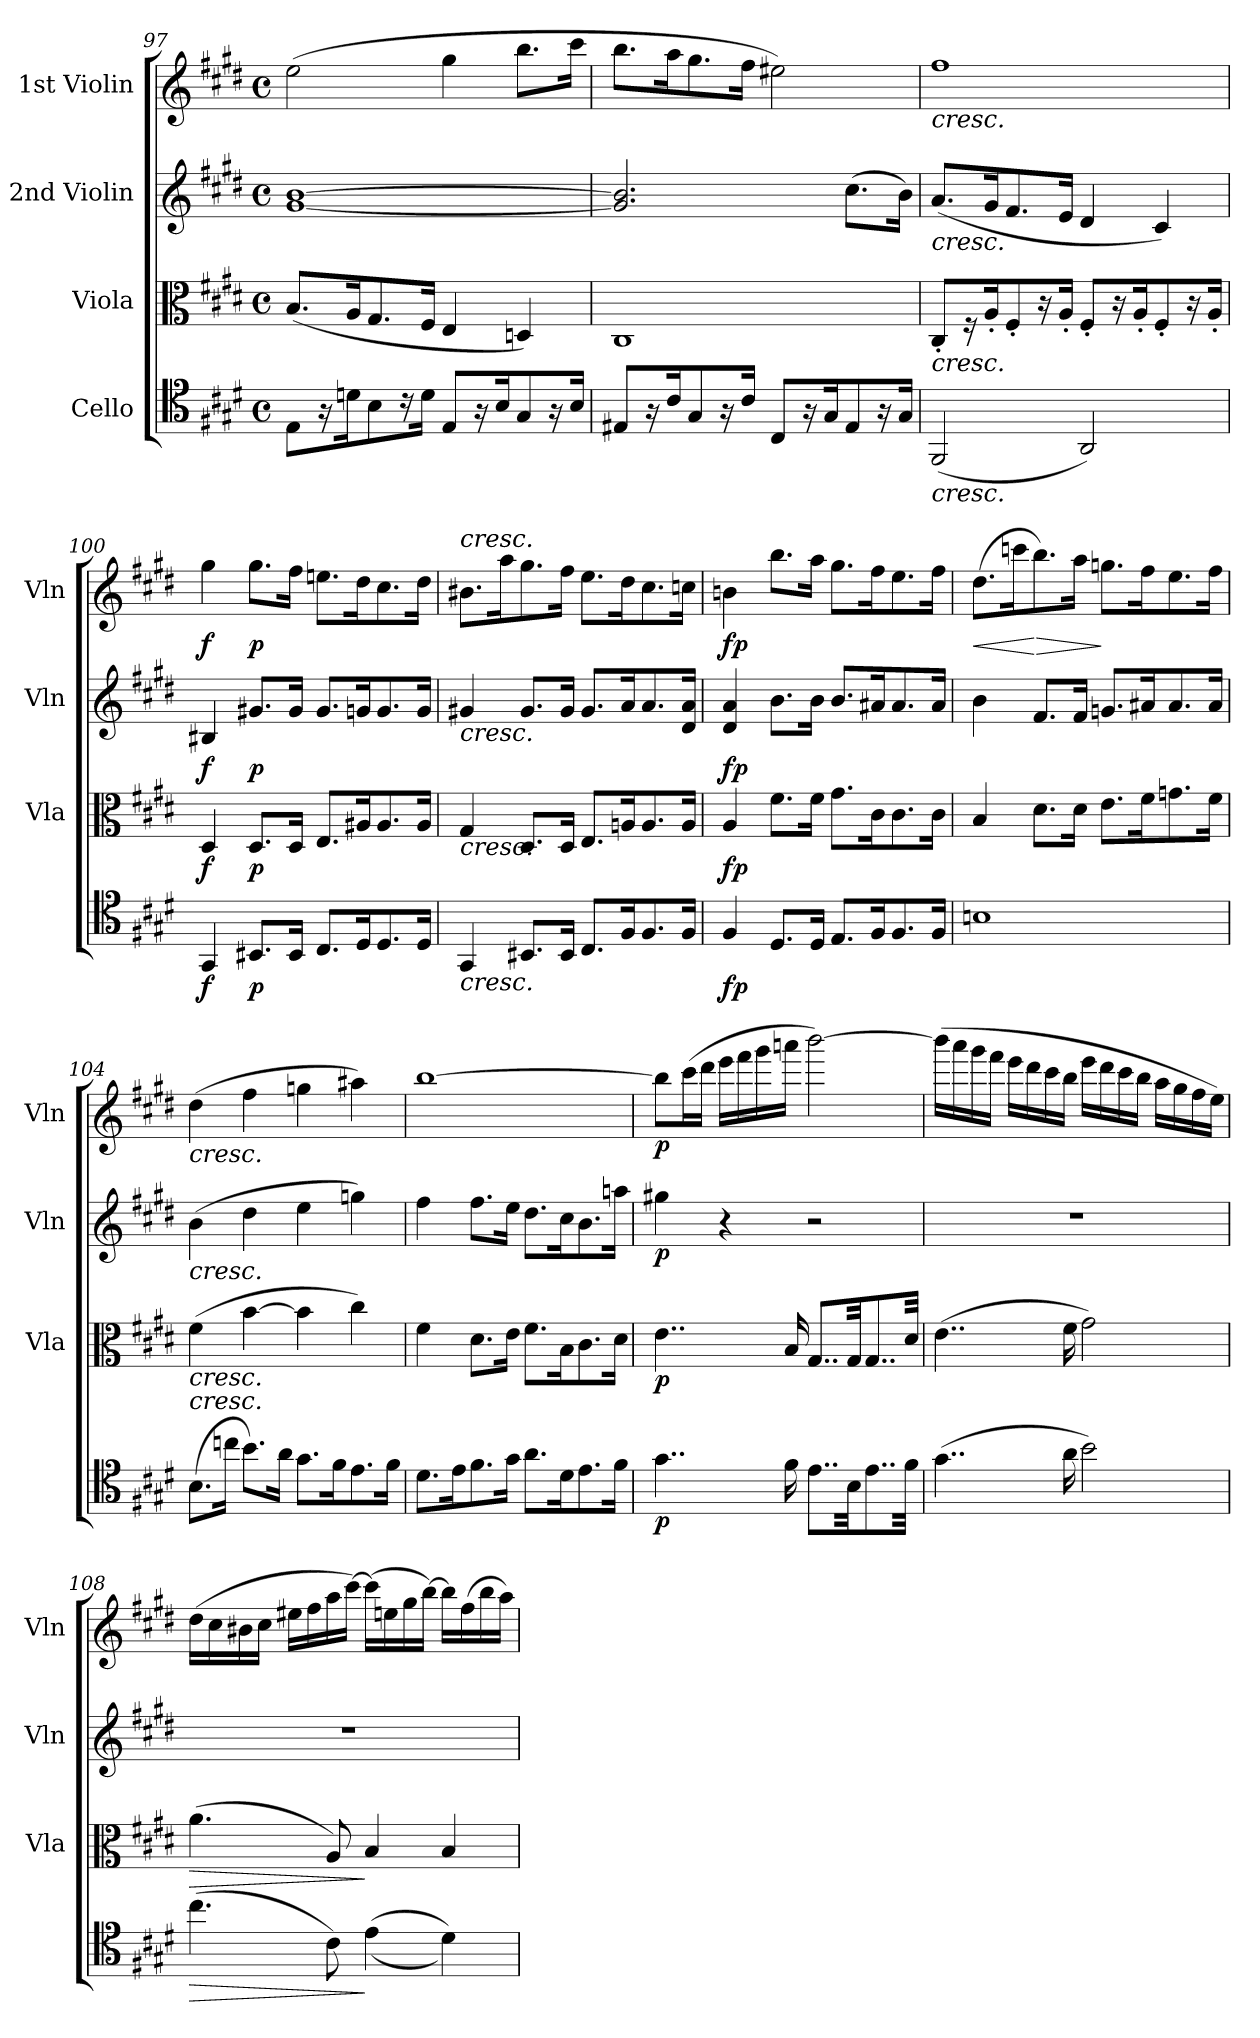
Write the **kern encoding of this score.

**kern	**dynam	**kern	**dynam	**kern	**dynam	**kern	**dynam
*part4	*part4	*part3	*part3	*part2	*part2	*part1	*part1
*staff4	*staff4	*staff3	*staff3	*staff2	*staff2	*staff1	*staff1
*I"Cello	*	*I"Viola	*	*I"2nd Violin	*	*I"1st Violin	*
*	*	*I'Vla	*	*I'Vln	*	*I'Vln	*
*clefC4	*	*clefC3	*	*clefG2	*	*clefG2	*
*k[f#c#g#d#]	*	*k[f#c#g#d#]	*	*k[f#c#g#d#]	*	*k[f#c#g#d#]	*
*M4/4	*	*M4/4	*	*M4/4	*	*M4/4	*
*met(c)	*	*met(c)	*	*met(c)	*	*met(c)	*
=97	=97	=97	=97	=97	=97	=97	=97
8EL	.	(8.BL	.	[1g# [1b	.	(2ee	.
16r	.	.	.	.	.	.	.
16dnK	.	16AK	.	.	.	.	.
8B	.	8.G#	.	.	.	.	.
16r	.	.	.	.	.	.	.
16dJk	.	16F#Jk	.	.	.	.	.
8EL	.	4E	.	.	.	4gg#	.
16r	.	.	.	.	.	.	.
16BK	.	.	.	.	.	.	.
8G#	.	4Dn)	.	.	.	8.bbL	.
16r	.	.	.	.	.	.	.
16BJk	.	.	.	.	.	16ccc#Jk	.
=98	=98	=98	=98	=98	=98	=98	=98
8E#XL	.	1C#	.	2.g#] 2.b]	.	8.bbL	.
16r	.	.	.	.	.	.	.
16c#K	.	.	.	.	.	16aaK	.
8G#	.	.	.	.	.	8.gg#	.
16r	.	.	.	.	.	.	.
16c#Jk	.	.	.	.	.	16ff#Jk	.
8C#L	.	.	.	.	.	2ee#X)	.
16r	.	.	.	.	.	.	.
16G#K	.	.	.	.	.	.	.
8E#	.	.	.	(8.cc#L	.	.	.
16r	.	.	.	.	.	.	.
16G#Jk	.	.	.	16bJk)	.	.	.
=99	=99	=99	=99	=99	=99	=99	=99
!	!	!	!	!	!	!LO:TX:b:i:t=cresc.	!
!	!	!	!	!LO:TX:b:i:t=cresc.	!	!	!
!	!	!LO:TX:b:i:t=cresc.	!	!	!	!	!
!LO:TX:b:i:t=cresc.	!	!	!	!	!	!	!
(2FF#	.	8C#'L	.	(8.aL	.	1ff#	.
.	.	16r	.	.	.	.	.
.	.	16A'K	.	16g#K	.	.	.
.	.	8F#'	.	8.f#	.	.	.
.	.	16r	.	.	.	.	.
.	.	16A'Jk	.	16eJk	.	.	.
2AA)	.	8F#'L	.	4d#	.	.	.
.	.	16r	.	.	.	.	.
.	.	16A'K	.	.	.	.	.
.	.	8F#'	.	4c#)	.	.	.
.	.	16r	.	.	.	.	.
.	.	16A'Jk	.	.	.	.	.
=100	=100	=100	=100	=100	=100	=100	=100
4GG#	f	4D#	f	4B#X	f	4gg#	f
8.BB#XL	p	8.D#L	p	8.g#XL	p	8.gg#L	p
16BB#Jk	.	16D#Jk	.	16g#Jk	.	16ff#Jk	.
8.C#L	.	8.EL	.	8.g#L	.	8.eenL	.
16D#K	.	16A#XK	.	16gnK	.	16dd#K	.
8.D#	.	8.A#	.	8.g	.	8.cc#	.
16D#Jk	.	16A#Jk	.	16gJk	.	16dd#Jk	.
=101	=101	=101	=101	=101	=101	=101	=101
!	!	!	!	!	!	!LO:TX:a:i:t=cresc.	!
!	!	!	!	!LO:TX:b:i:t=cresc.	!	!	!
!	!	!LO:TX:b:i:t=cresc.	!	!	!	!	!
!LO:TX:b:i:t=cresc.	!	!	!	!	!	!	!
4GG#	.	4G#	.	4g#X	.	8.b#XL	.
.	.	.	.	.	.	16aaK	.
8.BB#XL	.	8.D#L	.	8.g#L	.	8.gg#	.
16BB#Jk	.	16D#Jk	.	16g#Jk	.	16ff#Jk	.
8.C#L	.	8.EL	.	8.g#L	.	8.eeL	.
16F#K	.	16AnK	.	16aK	.	16dd#K	.
8.F#	.	8.A	.	8.a	.	8.cc#	.
16F#Jk	.	16AJk	.	16d# 16aJk	.	16ccnJk	.
=102	=102	=102	=102	=102	=102	=102	=102
4F#	fp	4A	fp	4d# 4a	fp	4bn	fp
8.D#L	.	8.f#L	.	8.bL	.	8.bbL	.
16D#Jk	.	16f#Jk	.	16bJk	.	16aaJk	.
8.EL	.	8.g#L	.	8.bL	.	8.gg#L	.
16F#K	.	16c#K	.	16a#XK	.	16ff#K	.
8.F#	.	8.c#	.	8.a#	.	8.ee	.
16F#Jk	.	16c#Jk	.	16a#Jk	.	16ff#Jk	.
=103	=103	=103	=103	=103	=103	=103	=103
!	!	!	!	!	!	!	!LO:HP:b
1Bn	.	4B	.	4b	.	(8.dd#L	<
.	.	.	.	.	.	16cccnK	.
!	!	!	!	!	!	!	!LO:HP:n=1:b
.	.	8.d#L	.	8.f#L	.	8.bb)	[ >
.	.	16d#Jk	.	16f#Jk	.	16aaJk	.
.	.	8.eL	.	8.gnL	.	8.ggnL	]
.	.	16f#K	.	16a#XK	.	16ff#K	.
.	.	8.gn	.	8.a#	.	8.ee	.
.	.	16f#Jk	.	16a#Jk	.	16ff#Jk	.
=104	=104	=104	=104	=104	=104	=104	=104
!	!	!	!	!	!	!LO:TX:b:i:t=cresc.	!
!	!	!	!	!LO:TX:b:i:t=cresc.	!	!	!
!	!	!LO:TX:b:i:t=cresc.	!	!	!	!	!
!LO:TX:a:i:t=cresc.	!	!	!	!	!	!	!
(8.BL	.	(4f#	.	(4b	.	(4dd#	.
16ccnJk	.	.	.	.	.	.	.
8.bL)	.	[4b	.	4dd#	.	4ff#	.
16aJk	.	.	.	.	.	.	.
8.g#L	.	4b]	.	4ee	.	4ggn	.
16f#K	.	.	.	.	.	.	.
8.e	.	4cc#)	.	4ggn)	.	4aa#X)	.
16f#Jk	.	.	.	.	.	.	.
=105	=105	=105	=105	=105	=105	=105	=105
8.d#L	.	4f#	.	4ff#	.	[1bb	.
16eK	.	.	.	.	.	.	.
8.f#	.	8.d#L	.	8.ff#L	.	.	.
16g#Jk	.	16eJk	.	16eeJk	.	.	.
8.aL	.	8.f#L	.	8.dd#L	.	.	.
16d#K	.	16BK	.	16cc#K	.	.	.
8.e	.	8.c#	.	8.b	.	.	.
16f#Jk	.	16d#Jk	.	16aanJk	.	.	.
=106	=106	=106	=106	=106	=106	=106	=106
4..g#	p	4..e	p	4gg#X	p	8bbL]	p
.	.	.	.	.	.	(16ccc#L	.
.	.	.	.	.	.	16ddd#JJ	.
.	.	.	.	4r	.	16eeeLL	.
.	.	.	.	.	.	16fff#	.
.	.	.	.	.	.	16ggg#	.
16f#	.	16B	.	.	.	16aaanJJ	.
8..eL	.	8..G#L	.	2r	.	[2bbb)	.
32BKK	.	32G#KK	.	.	.	.	.
8..e	.	8..G#	.	.	.	.	.
32f#Jkk	.	32d#Jkk	.	.	.	.	.
=107	=107	=107	=107	=107	=107	=107	=107
(4..g#	.	(4..e	.	1r	.	(16bbbLL]	.
.	.	.	.	.	.	16aaa	.
.	.	.	.	.	.	16ggg#	.
.	.	.	.	.	.	16fff#JJ	.
.	.	.	.	.	.	16eeeLL	.
.	.	.	.	.	.	16ddd#	.
.	.	.	.	.	.	16ccc#	.
16a	.	16f#	.	.	.	16bbJJ	.
2b)	.	2g#)	.	.	.	16eeeLL	.
.	.	.	.	.	.	16ddd#	.
.	.	.	.	.	.	16ccc#	.
.	.	.	.	.	.	16bbJJ	.
.	.	.	.	.	.	16aaLL	.
.	.	.	.	.	.	16gg#	.
.	.	.	.	.	.	16ff#	.
.	.	.	.	.	.	16eeJJ)	.
=108	=108	=108	=108	=108	=108	=108	=108
!	!LO:HP:b	!	!LO:HP:b	!	!	!	!
(4.cc#	>	(4.a	>	1r	.	(16dd#LL	.
.	.	.	.	.	.	16cc#	.
.	.	.	.	.	.	16b#X	.
.	.	.	.	.	.	16cc#JJ	.
.	.	.	.	.	.	16ee#XLL	.
.	.	.	.	.	.	16ff#	.
8c#)	.	8A)	.	.	.	16aa	.
.	.	.	.	.	.	[16ccc#JJ)	.
(<(>4e	]	4B	]	.	.	(16ccc#LL]	.
.	.	.	.	.	.	16een	.
.	.	.	.	.	.	16gg#	.
.	.	.	.	.	.	[16bbJJ)	.
4d#))	.	4B	.	.	.	16bbLL]	.
.	.	.	.	.	.	(16ff#	.
.	.	.	.	.	.	16bb	.
.	.	.	.	.	.	16aaJJ)	.
=	=	=	=	=	=	=	=
*-	*-	*-	*-	*-	*-	*-	*-
